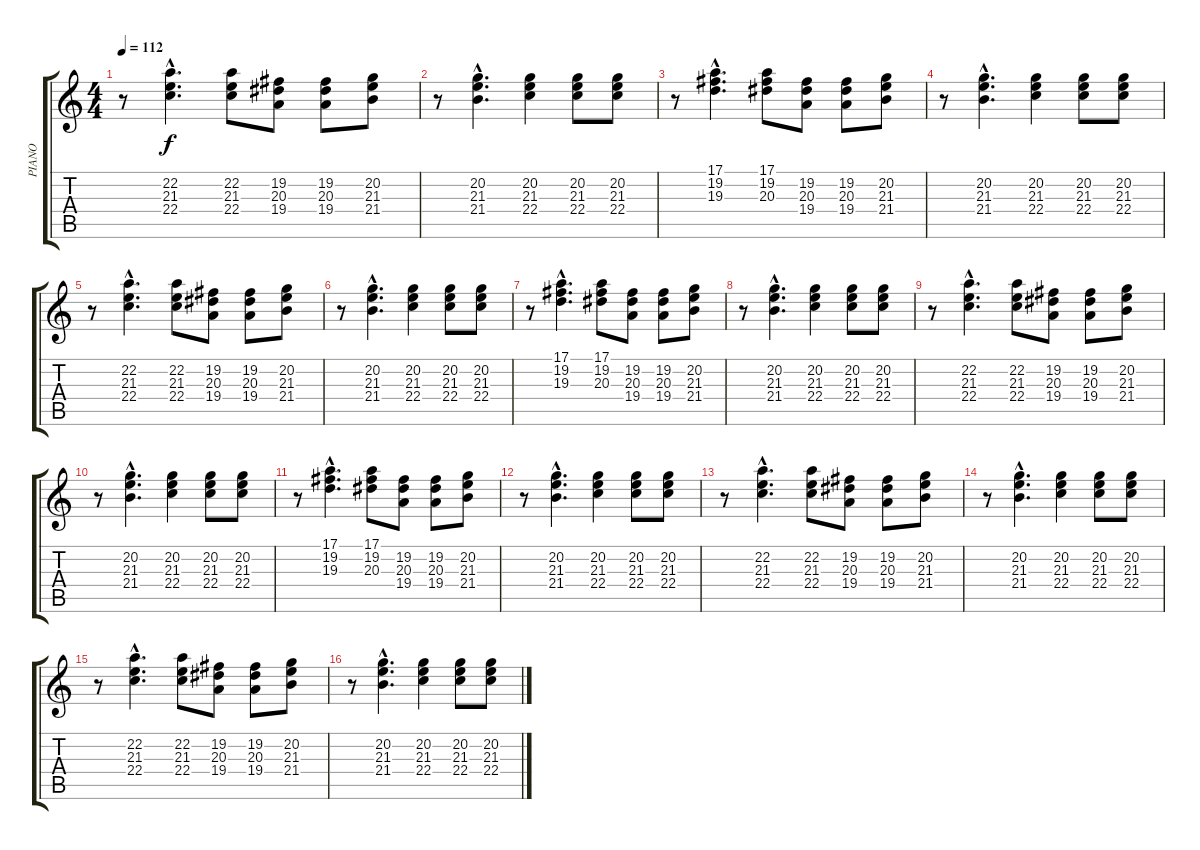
\track ("PIANO               " "PIANO     ") {instrument acousticgrandpiano}
\staff {score tabs}
\tuning (E4 B3 G3 D3 A2 E2) {hide}
\ts (4 4)
\tempo 112
\clef g2
\ks c
r.8{dy f} (22.2{hac} 21.3 22.4).4{d} (22.2 21.3 22.4).8 (19.2 20.3 19.4).8 (19.2 20.3 19.4).8 (20.2 21.3 21.4).8 |
r.8 (20.2{hac} 21.3{hac} 21.4{hac}).4{d} (20.2 21.3 22.4).4 (20.2 21.3 22.4).8 (20.2 21.3 22.4).8 |
r.8 (17.1{hac} 19.2 19.3).4{d} (17.1 19.2 20.3).8 (19.2 20.3 19.4).8 (19.2 20.3 19.4).8 (20.2 21.3 21.4).8 |
r.8 (20.2{hac} 21.3{hac} 21.4{hac}).4{d} (20.2 21.3 22.4).4 (20.2 21.3 22.4).8 (20.2 21.3 22.4).8 |
r.8 (22.2{hac} 21.3 22.4).4{d} (22.2 21.3 22.4).8 (19.2 20.3 19.4).8 (19.2 20.3 19.4).8 (20.2 21.3 21.4).8 |
r.8 (20.2{hac} 21.3{hac} 21.4{hac}).4{d} (20.2 21.3 22.4).4 (20.2 21.3 22.4).8 (20.2 21.3 22.4).8 |
r.8 (17.1{hac} 19.2 19.3).4{d} (17.1 19.2 20.3).8 (19.2 20.3 19.4).8 (19.2 20.3 19.4).8 (20.2 21.3 21.4).8 |
r.8 (20.2{hac} 21.3{hac} 21.4{hac}).4{d} (20.2 21.3 22.4).4 (20.2 21.3 22.4).8 (20.2 21.3 22.4).8 |
r.8 (22.2{hac} 21.3 22.4).4{d} (22.2 21.3 22.4).8 (19.2 20.3 19.4).8 (19.2 20.3 19.4).8 (20.2 21.3 21.4).8 |
r.8 (20.2{hac} 21.3{hac} 21.4{hac}).4{d} (20.2 21.3 22.4).4 (20.2 21.3 22.4).8 (20.2 21.3 22.4).8 |
r.8 (17.1{hac} 19.2 19.3).4{d} (17.1 19.2 20.3).8 (19.2 20.3 19.4).8 (19.2 20.3 19.4).8 (20.2 21.3 21.4).8 |
r.8 (20.2{hac} 21.3{hac} 21.4{hac}).4{d} (20.2 21.3 22.4).4 (20.2 21.3 22.4).8 (20.2 21.3 22.4).8 |
r.8 (22.2{hac} 21.3 22.4).4{d} (22.2 21.3 22.4).8 (19.2 20.3 19.4).8 (19.2 20.3 19.4).8 (20.2 21.3 21.4).8 |
r.8 (20.2{hac} 21.3{hac} 21.4{hac}).4{d} (20.2 21.3 22.4).4 (20.2 21.3 22.4).8 (20.2 21.3 22.4).8 |
r.8 (22.2{hac} 21.3 22.4).4{d} (22.2 21.3 22.4).8 (19.2 20.3 19.4).8 (19.2 20.3 19.4).8 (20.2 21.3 21.4).8 |
r.8 (20.2{hac} 21.3{hac} 21.4{hac}).4{d} (20.2 21.3 22.4).4 (20.2 21.3 22.4).8 (20.2 21.3 22.4).8
